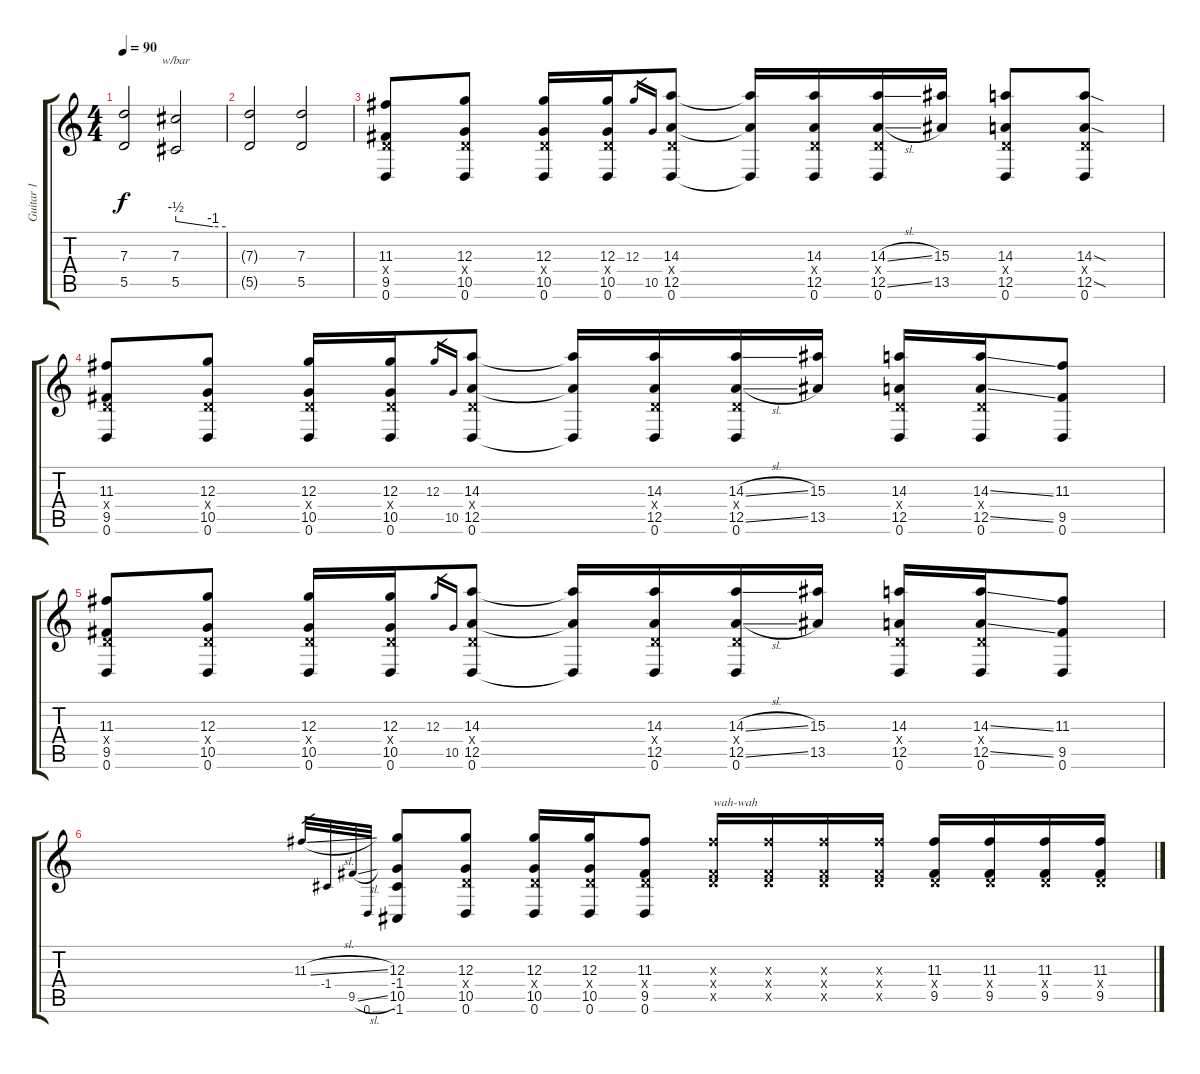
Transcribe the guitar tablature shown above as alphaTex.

\track ("Guitar 1" "Guitar 1") {instrument electricguitarclean}
\staff {score tabs}
\tuning (E4 B3 G3 D3 A2 D2) {hide}
\ts (4 4)
\tempo 90
\clef g2
\ks c
(7.3{t} 5.5{t}).2{dy f} (7.3 5.5).2{tbe (custom default 0 -2 45 -4 60 -4)} |
(7.3{t} 5.5{t}).2 (7.3 5.5).2 |
(11.3 0.4{x} 9.5 0.6).8 (12.3 0.4{x} 10.5 0.6).8 (12.3 0.4{x} 10.5 0.6).16 (12.3 0.4{x} 10.5 0.6).16 12.3.16{gr} 10.5.16{gr} (14.3 0.4{x} 12.5 0.6).8 (14.3{t} 12.5{t} 0.6{t}).16 (14.3 0.4{x} 12.5 0.6).16 (14.3{sl} 0.4{x} 12.5{sl} 0.6).16 (15.3 13.5).16 (14.3 0.4{x} 12.5 0.6).8 (14.3{sod} 0.4{x} 12.5{sod} 0.6).8 |
(11.3 0.4{x} 9.5 0.6).8 (12.3 0.4{x} 10.5 0.6).8 (12.3 0.4{x} 10.5 0.6).16 (12.3 0.4{x} 10.5 0.6).16 12.3.16{gr} 10.5.16{gr} (14.3 0.4{x} 12.5 0.6).8 (14.3{t} 12.5{t} 0.6{t}).16 (14.3 0.4{x} 12.5 0.6).16 (14.3{sl} 0.4{x} 12.5{sl} 0.6).16 (15.3 13.5).16 (14.3 0.4{x} 12.5 0.6).16 (14.3{ss} 0.4{x} 12.5{ss} 0.6).16 (11.3 9.5 0.6).8 |
(11.3 0.4{x} 9.5 0.6).8 (12.3 0.4{x} 10.5 0.6).8 (12.3 0.4{x} 10.5 0.6).16 (12.3 0.4{x} 10.5 0.6).16 12.3.16{gr} 10.5.16{gr} (14.3 0.4{x} 12.5 0.6).8 (14.3{t} 12.5{t} 0.6{t}).16 (14.3 0.4{x} 12.5 0.6).16 (14.3{sl} 0.4{x} 12.5{sl} 0.6).16 (15.3 13.5).16 (14.3 0.4{x} 12.5 0.6).16 (14.3{ss} 0.4{x} 12.5{ss} 0.6).16 (11.3 9.5 0.6).8 |
11.3{sl}.32{gr} -1.4.32{gr} 9.5{sl}.32{gr} 0.6.32{gr} (12.3 -1.4 10.5 -1.6).8 (12.3 0.4{x} 10.5 0.6).8 (12.3 0.4{x} 10.5 0.6).16 (12.3 0.4{x} 10.5 0.6).16 (11.3 0.4{x} 9.5 0.6).8 (11.3{x} 0.4{x} 9.5{x}).16{txt "wah-wah"} (11.3{x} 0.4{x} 9.5{x}).16 (11.3{x} 0.4{x} 9.5{x}).16 (11.3{x} 0.4{x} 9.5{x}).16 (11.3 0.4{x} 9.5).16 (11.3 0.4{x} 9.5).16 (11.3 0.4{x} 9.5).16 (11.3 0.4{x} 9.5).16
